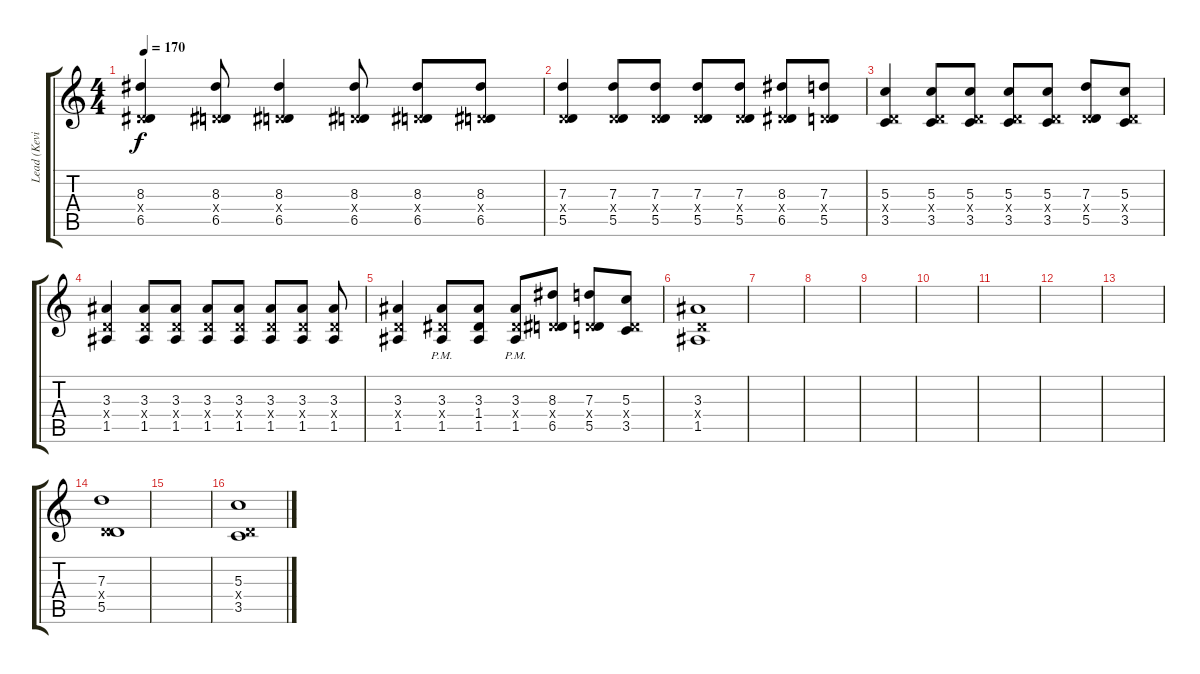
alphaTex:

\track ("Lead (Kevin Skaff)" "Lead (Kevi") {instrument distortionguitar}
\staff {score tabs}
\tuning (E4 B3 G3 D3 A2 D2) {hide}
\ts (4 4)
\tempo 170
\clef g2
\ks c
(8.3 0.4{x} 6.5).4{dy f} (8.3 0.4{x} 6.5).8 (8.3 0.4{x} 6.5).4 (8.3 0.4{x} 6.5).8 (8.3 0.4{x} 6.5).8 (8.3 0.4{x} 6.5).8 |
(7.3 0.4{x} 5.5).4 (7.3 0.4{x} 5.5).8 (7.3 0.4{x} 5.5).8 (7.3 0.4{x} 5.5).8 (7.3 0.4{x} 5.5).8 (8.3 0.4{x} 6.5).8 (7.3 0.4{x} 5.5).8 |
(5.3 0.4{x} 3.5).4 (5.3 0.4{x} 3.5).8 (5.3 0.4{x} 3.5).8 (5.3 0.4{x} 3.5).8 (5.3 0.4{x} 3.5).8 (7.3 0.4{x} 5.5).8 (5.3 0.4{x} 3.5).8 |
(3.3 0.4{x} 1.5).4 (3.3 0.4{x} 1.5).8 (3.3 0.4{x} 1.5).8 (3.3 0.4{x} 1.5).8 (3.3 0.4{x} 1.5).8 (3.3 0.4{x} 1.5).8 (3.3 0.4{x} 1.5).8 (3.3 0.4{x} 1.5).8 |
(3.3 0.4{x} 1.5).4 (3.3{pm} 1.4{x} 1.5).8 (3.3 1.4 1.5).8 (3.3{pm} 1.4{x} 1.5).8 (8.3 0.4{x} 6.5).8 (7.3 0.4{x} 5.5).8 (5.3 0.4{x} 3.5).8 |
(3.3 0.4{x} 1.5).1 |
|
|
|
|
|
|
|
(7.3 0.4{x} 5.5).1 |
|
(5.3 0.4{x} 3.5).1
